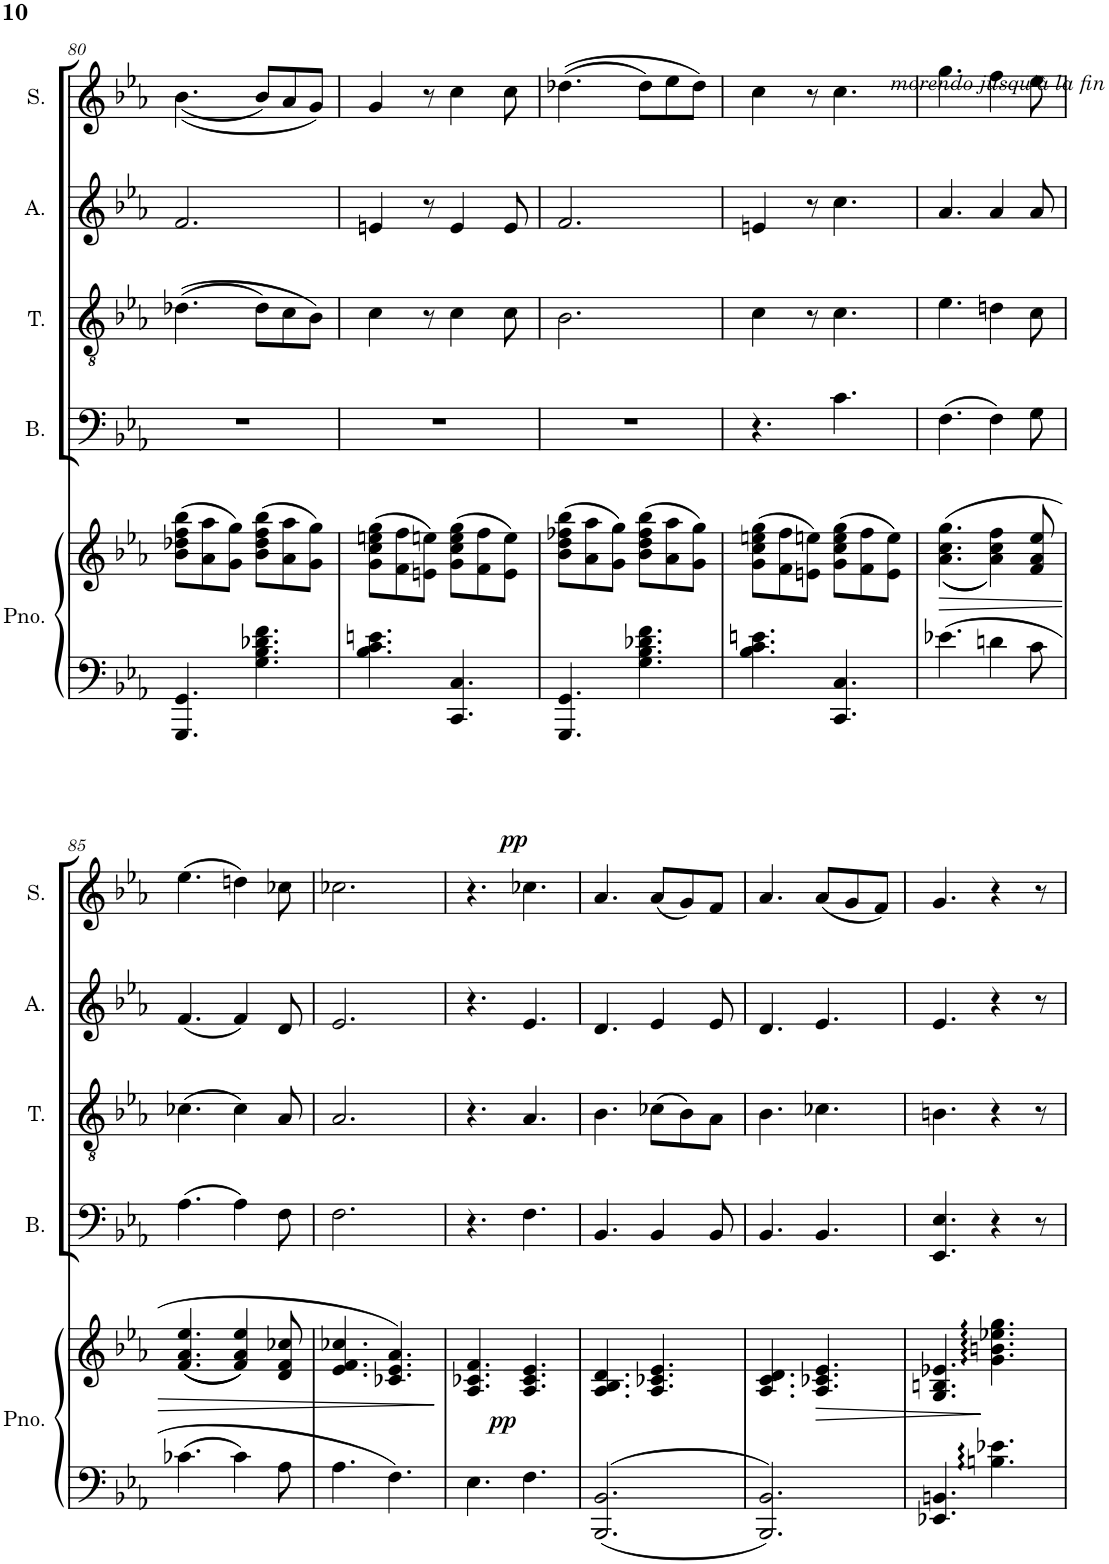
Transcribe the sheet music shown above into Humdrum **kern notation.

**kern	**kern	**dynam	**kern	**kern	**kern	**kern	**dynam
*part5	*part5	*part5	*part4	*part3	*part2	*part1	*part1
*staff6	*staff5	*staff5/6	*staff4	*staff3	*staff2	*staff1	*staff1
*I"Piano	*	*	*I"Bass	*I"Tenor	*I"Alto	*I"Soprano	*
*I'Pno.	*	*	*I'B.	*I'T.	*I'A.	*I'S.	*
!!LO:PB:g=z
*clefG2	*clefG2	*	*clefF4	*clefGv2	*clefG2	*clefG2	*
*k[b-e-a-]	*k[b-e-a-]	*	*k[b-e-a-]	*k[b-e-a-]	*k[b-e-a-]	*k[b-e-a-]	*
*M6/8	*M6/8	*	*M6/8	*M6/8	*M6/8	*M6/8	*
=80	=80	=80	=80	=80	=80	=80	=80
4.GGG/ 4.GG/	(8b-\ 8dd-X\ 8ff\ 8bb-\L	.	2.r	((4.d-X\	2.f/	(<(<4.b-\	.
.	8a-\ 8aa-\	.	.	.	.	.	.
.	8g\ 8gg\J)	.	.	.	.	.	.
4.G\ 4.B-\ 4.d-X\ 4.f\	(8b-\ 8dd-\ 8ff\ 8bb-\L	.	.	8d-\L)	.	8b-/L)	.
.	8a-\ 8aa-\	.	.	8c\	.	8a-/	.
.	8g\ 8gg\J)	.	.	8B-\J)	.	8g/J)	.
=81	=81	=81	=81	=81	=81	=81	=81
4.B-\ 4.c\ 4.en\	(8g\ 8cc\ 8een\ 8gg\L	.	2.r	4c\	4en/	4g/	.
.	8f\ 8ff\	.	.	.	.	.	.
.	8en\ 8een\J)	.	.	8r	8r	8r	.
4.CC/ 4.C/	(8g\ 8cc\ 8ee\ 8gg\L	.	.	4c\	4e/	4cc\	.
.	8f\ 8ff\	.	.	.	.	.	.
.	8e\ 8ee\J)	.	.	8c\	8e/	8cc\	.
=82	=82	=82	=82	=82	=82	=82	=82
4.GGG/ 4.GG/	(8b-\ 8dd\ 8ff-X\ 8bb-\L	.	2.r	2.B-\	2.f/	((4.dd-X\	.
.	8a-\ 8aa-\	.	.	.	.	.	.
.	8g\ 8gg\J)	.	.	.	.	.	.
4.G\ 4.B-\ 4.d-X\ 4.f\	(8b-\ 8dd\ 8ff-\ 8bb-\L	.	.	.	.	8dd-\L)	.
.	8a-\ 8aa-\	.	.	.	.	8ee-\	.
.	8g\ 8gg\J)	.	.	.	.	8dd-\J)	.
=83	=83	=83	=83	=83	=83	=83	=83
4.B-\ 4.c\ 4.en\	(8g\ 8cc\ 8een\ 8gg\L	.	4.r	4c\	4en/	4cc\	.
.	8f\ 8ff\	.	.	.	.	.	.
.	8en\ 8een\J)	.	.	8r	8r	8r	.
4.CC/ 4.C/	(8g\ 8cc\ 8ee\ 8gg\L	.	4.c\	4.c\	4.cc\	4.cc\	.
.	8f\ 8ff\	.	.	.	.	.	.
.	8e\ 8ee\J)	.	.	.	.	.	.
=84	=84	=84	=84	=84	=84	=84	=84
!	!	!	!	!	!	!LO:TX:b:i:t=morendo jusqu'à la fin	!
!	!	!LO:HP:b	!	!	!	!	!
4.e-X\	(<(<(4.a-\ 4.cc\ 4.gg\	>	(4.F\	4.e-\	4.a-/	4.gg\	.
4dn\	4a-\ 4cc\ 4ff\))	.	4F\)	4dn\	4a-/	4ff\	.
8c\	8f/ 8a-/ 8ee-/	.	8G\	8c\	8a-/	8ee-\	.
!!LO:LB:g=z
=85	=85	=85	=85	=85	=85	=85	=85
4.c-X\	((4.f/ 4.a-/ 4.ee-/	.	(4.A-\	(4.c-X\	(4.f/	(4.ee-\	.
4c-\	4f/ 4a-/ 4ee-/))	.	4A-\)	4c-\)	4f/)	4ddn\)	.
8A-\	8d/ 8f/ 8cc-X/	.	8F\	8A-/	8d/	8cc-X\	.
=86	=86	=86	=86	=86	=86	=86	=86
4.A-\	4.e-/ 4.f/ 4.cc-X/	.	2.F\	2.A-/	2.e-/	2.cc-X\	.
4.F\	4.c-X/ 4.e-/ 4.a-/)	.	.	.	.	.	.
.	.	]	.	.	.	.	.
=87	=87	=87	=87	=87	=87	=87	=87
4.E-\	4.A-/ 4.c-X/ 4.f/	.	4.r	4.r	4.r	4.r	.
!	!	!LO:DY:b	!	!	!	!	!LO:DY:a
4.F\	4.A-/ 4.c-/ 4.e-/	pp	4.F\	4.A-/	4.e-/	4.cc-X\	pp
=88	=88	=88	=88	=88	=88	=88	=88
2.BBB-/ 2.BB-/	4.A-/ 4.B-/ 4.d/	.	4.BB-/	4.B-\	4.d/	4.a-/	.
.	4.A-/ 4.c-X/ 4.e-/	.	4BB-/	(8c-X\L	4e-/	(8a-/L	.
.	.	.	.	8B-\)	.	8g/)	.
.	.	.	8BB-/	8A-\J	8e-/	8f/J	.
=89	=89	=89	=89	=89	=89	=89	=89
2.BBB-/ 2.BB-/	4.A-/ 4.c/ 4.d/	.	4.BB-/	4.B-\	4.d/	4.a-/	.
!	!	!LO:HP:b	!	!	!	!	!
.	4.A-/ 4.c-X/ 4.e-/	>	4.BB-/	4.c-X\	4.e-/	(8a-/L	.
.	.	.	.	.	.	8g/	.
.	.	.	.	.	.	8f/J)	.
=90	=90	=90	=90	=90	=90	=90	=90
4.EE-X/ 4.BBn/	4.G/ 4.Bn/ 4.e-X/	.	4.EE-/ 4.E-/	4.Bn\	4.e-/	4.g/	.
4.Bn\ 4.e-X\	4.g\ 4.bn\ 4.ee-X\ 4.gg\	]	4r	4r	4r	4r	.
.	.	.	8r	8r	8r	8r	.
=	=	=	=	=	=	=	=
*-	*-	*-	*-	*-	*-	*-	*-
